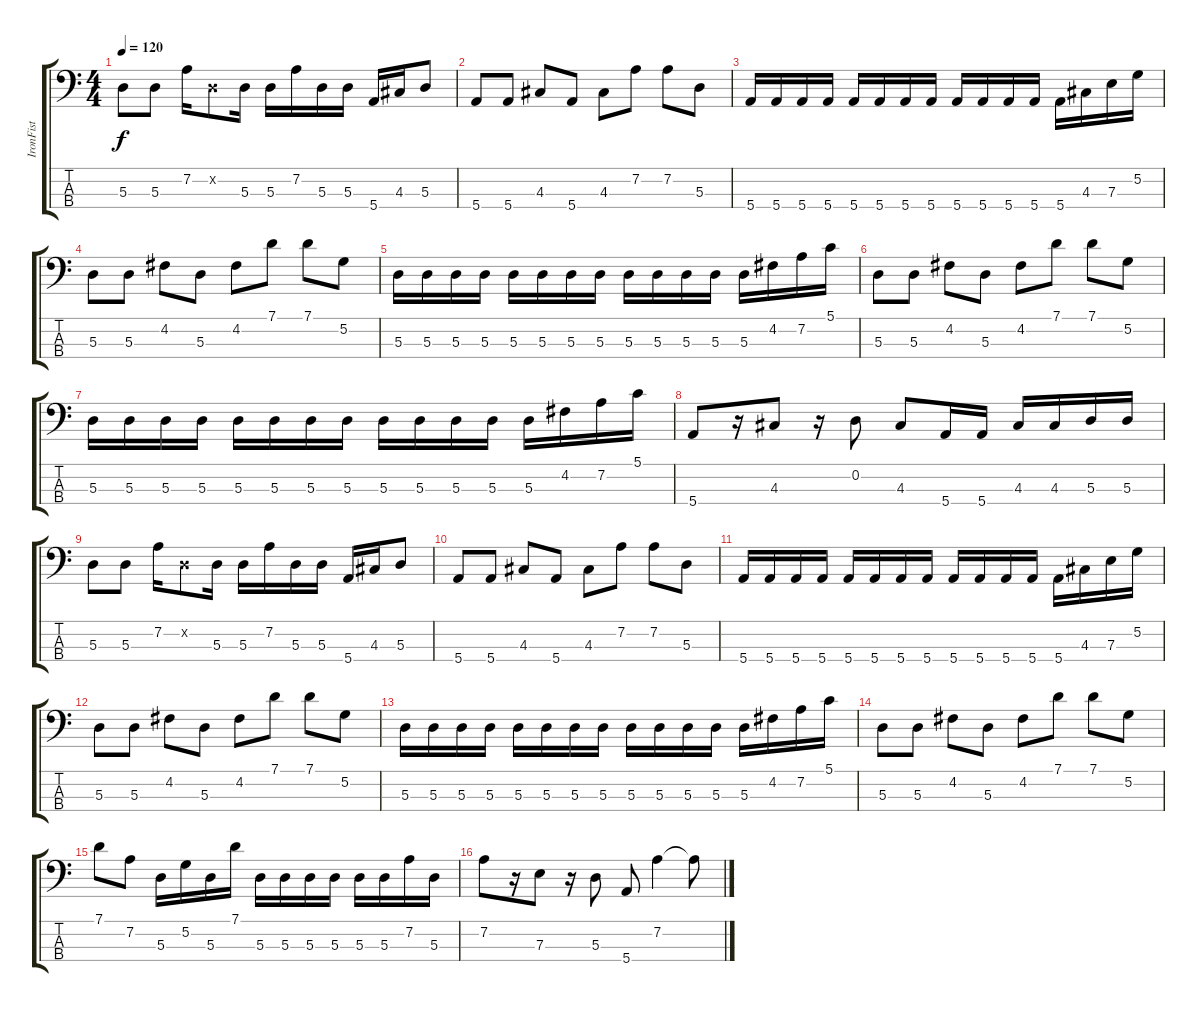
\track ("IronFist" "IronFist") {instrument electricbassfinger}
\staff {score tabs}
\tuning (G2 D2 A1 E1) {hide}
\ts (4 4)
\tempo 120
\clef f4
\ks c
5.3.8{dy f} 5.3.8 7.2.16 0.2{x}.8 5.3.16 5.3.16 7.2.16 5.3.16 5.3.16 5.4.16 4.3.16 5.3.8 |
5.4.8 5.4.8 4.3.8 5.4.8 4.3.8 7.2.8 7.2.8 5.3.8 |
5.4.16 5.4.16 5.4.16 5.4.16 5.4.16 5.4.16 5.4.16 5.4.16 5.4.16 5.4.16 5.4.16 5.4.16 5.4.16 4.3.16 7.3.16 5.2.16 |
5.3.8 5.3.8 4.2.8 5.3.8 4.2.8 7.1.8 7.1.8 5.2.8 |
5.3.16 5.3.16 5.3.16 5.3.16 5.3.16 5.3.16 5.3.16 5.3.16 5.3.16 5.3.16 5.3.16 5.3.16 5.3.16 4.2.16 7.2.16 5.1.16 |
5.3.8 5.3.8 4.2.8 5.3.8 4.2.8 7.1.8 7.1.8 5.2.8 |
5.3.16 5.3.16 5.3.16 5.3.16 5.3.16 5.3.16 5.3.16 5.3.16 5.3.16 5.3.16 5.3.16 5.3.16 5.3.16 4.2.16 7.2.16 5.1.16 |
5.4.8 r.16 4.3.8 r.16 0.2.8 4.3.8 5.4.16 5.4.16 4.3.16 4.3.16 5.3.16 5.3.16 |
5.3.8 5.3.8 7.2.16 0.2{x}.8 5.3.16 5.3.16 7.2.16 5.3.16 5.3.16 5.4.16 4.3.16 5.3.8 |
5.4.8 5.4.8 4.3.8 5.4.8 4.3.8 7.2.8 7.2.8 5.3.8 |
5.4.16 5.4.16 5.4.16 5.4.16 5.4.16 5.4.16 5.4.16 5.4.16 5.4.16 5.4.16 5.4.16 5.4.16 5.4.16 4.3.16 7.3.16 5.2.16 |
5.3.8 5.3.8 4.2.8 5.3.8 4.2.8 7.1.8 7.1.8 5.2.8 |
5.3.16 5.3.16 5.3.16 5.3.16 5.3.16 5.3.16 5.3.16 5.3.16 5.3.16 5.3.16 5.3.16 5.3.16 5.3.16 4.2.16 7.2.16 5.1.16 |
5.3.8 5.3.8 4.2.8 5.3.8 4.2.8 7.1.8 7.1.8 5.2.8 |
7.1.8 7.2.8 5.3.16 5.2.16 5.3.16 7.1.16 5.3.16 5.3.16 5.3.16 5.3.16 5.3.16 5.3.16 7.2.16 5.3.16 |
7.2.8 r.16 7.3.8 r.16 5.3.8 5.4.8 7.2.4 7.2{t}.8
